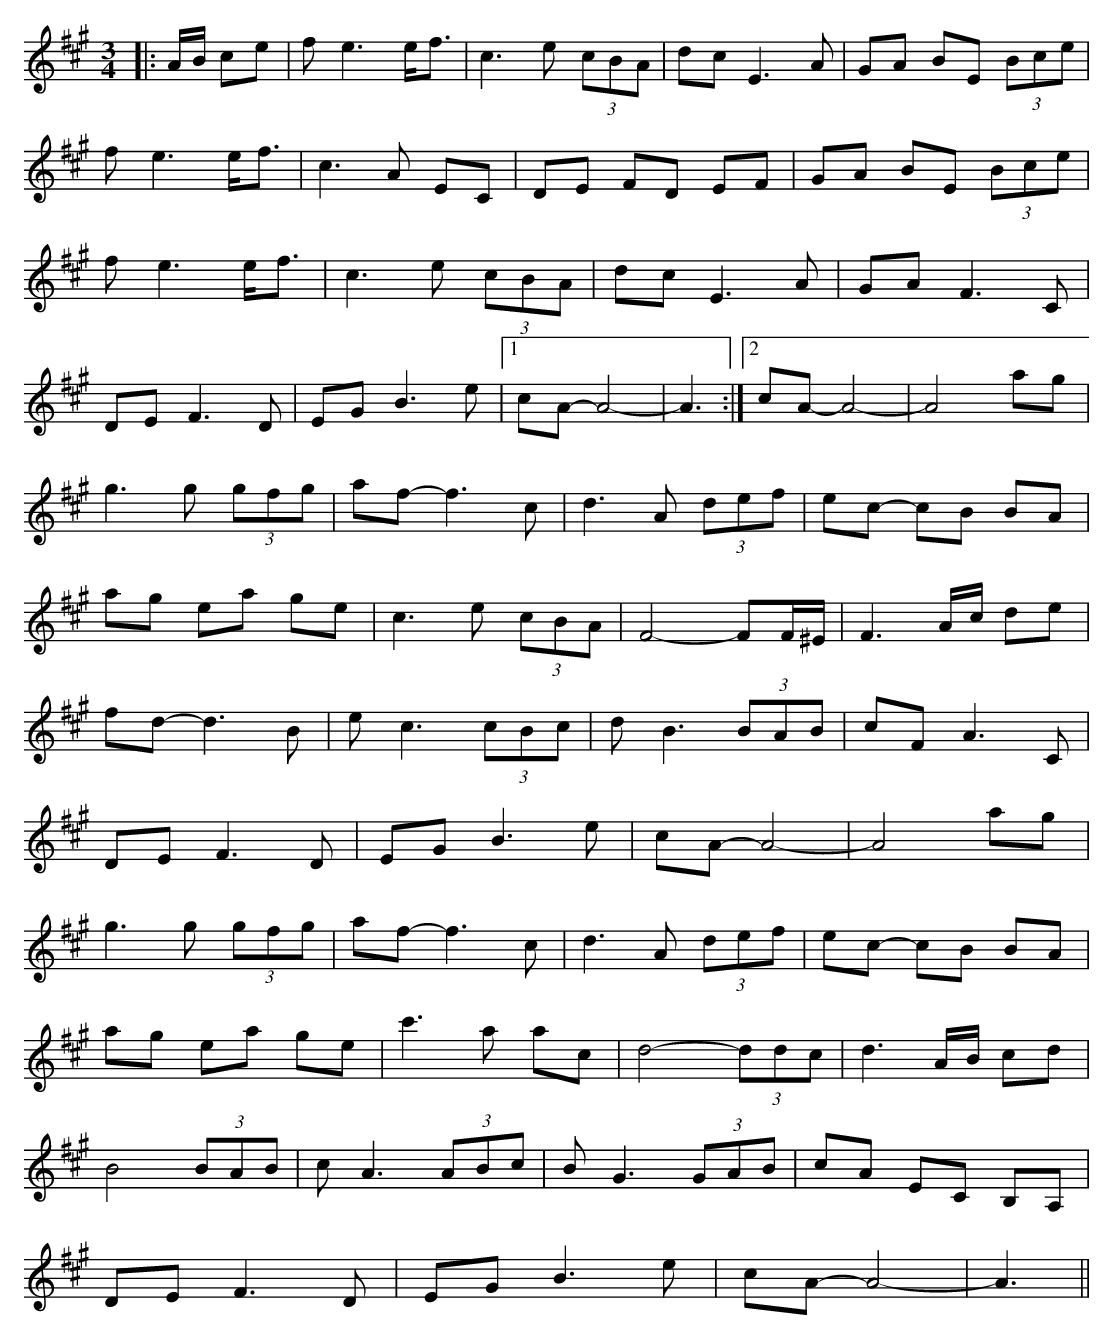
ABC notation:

X:1
M:3/4
K:A
|:A/B/ ce|fe3 e<f|c3e (3cBA|dc E3A|GA BE (3Bce|
fe3 e<f|c3A EC|DE FD EF|GA BE (3Bce|
fe3 e<f|c3e (3cBA|dc E3A|GA F3C|
DE F3D|EG B3e|1 cA- A4-|A3:|2 cA- A4-|A4 ag|
g3g (3gfg|af- f3c|d3A (3def|ec- cB BA|
ag ea ge|c3e (3cBA|F4- FF/^E/|F3 A/c/ de|
fd- d3B|ec3 (3cBc|dB3 (3BAB|cF A3C|
DE F3D|EG B3e|cA- A4-|A4 ag|
g3g (3gfg|af- f3c|d3A (3def|ec- cB BA|
ag ea ge|c'3a ac|d4- (3ddc|d3 A/B/ cd|
B4 (3BAB|cA3 (3ABc|BG3 (3GAB|cA EC B,A,|
DE F3D|EG B3e|cA- A4-|A3||
